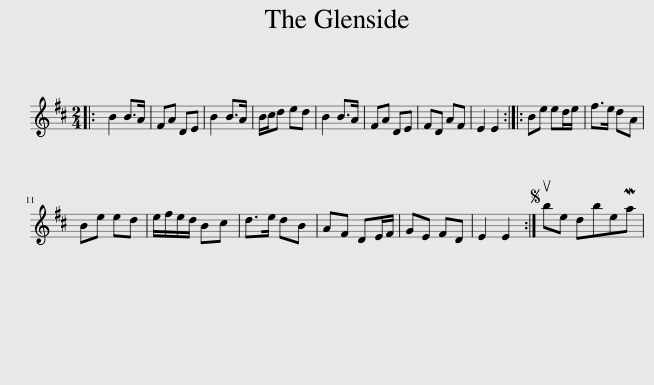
X:1
L:1/8
M:2/4
I:linebreak $
K:D
V:1 treble
V:1
|: B2 B>A | FA DE | B2 B>A | B/c/d ed | B2 B>A | %5
 FA DE | FD AF | E2 E2 :: Be ed/e/ | f>e dA |$ %10
 Be ed | e/f/e/d/ Bc | d>e dB | AF DE/F/ | GE FD | %15
 E2 E2 :|S ube dbeMa | %17
